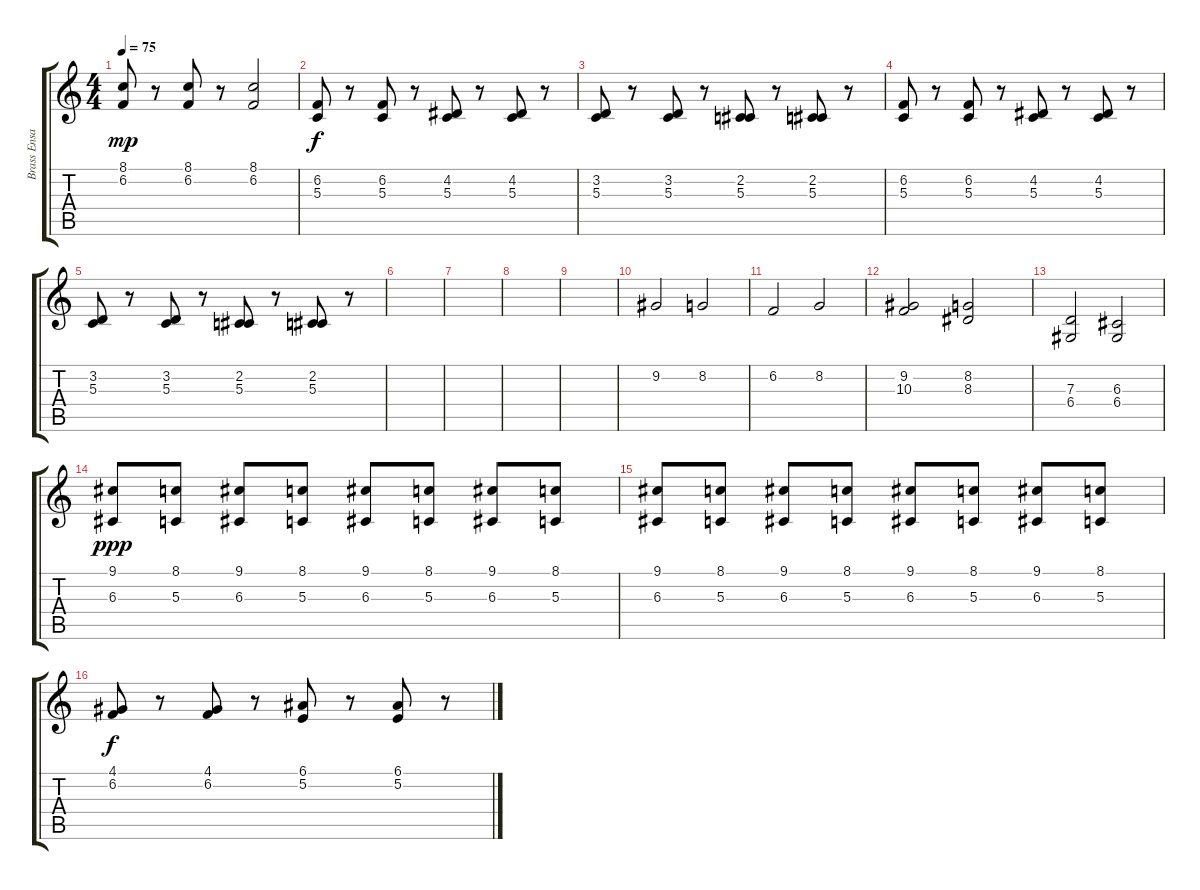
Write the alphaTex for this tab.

\track ("Brass Ensamble" "Brass Ensa") {instrument tuba}
\staff {score tabs}
\tuning (E4 B3 G3 D3 A2 E2) {hide}
\ts (4 4)
\tempo 75
\clef g2
\ks c
(8.1 6.2).8{dy mp} r.8 (8.1 6.2).8 r.8 (8.1 6.2).2 |
(6.2 5.3).8{dy f} r.8 (6.2 5.3).8 r.8 (4.2 5.3).8 r.8 (4.2 5.3).8 r.8 |
(3.2 5.3).8 r.8 (3.2 5.3).8 r.8 (2.2 5.3).8 r.8 (2.2 5.3).8 r.8 |
(6.2 5.3).8 r.8 (6.2 5.3).8 r.8 (4.2 5.3).8 r.8 (4.2 5.3).8 r.8 |
(3.2 5.3).8 r.8 (3.2 5.3).8 r.8 (2.2 5.3).8 r.8 (2.2 5.3).8 r.8 |
|
|
|
|
9.2.2 8.2.2 |
6.2.2 8.2.2 |
(9.2 10.3).2 (8.2 8.3).2 |
(7.3 6.4).2 (6.3 6.4).2 |
(9.1 6.3).8{dy ppp} (8.1 5.3).8 (9.1 6.3).8 (8.1 5.3).8 (9.1 6.3).8 (8.1 5.3).8 (9.1 6.3).8 (8.1 5.3).8 |
(9.1 6.3).8 (8.1 5.3).8 (9.1 6.3).8 (8.1 5.3).8 (9.1 6.3).8 (8.1 5.3).8 (9.1 6.3).8 (8.1 5.3).8 |
(4.1 6.2).8{dy f} r.8 (4.1 6.2).8 r.8 (6.1 5.2).8 r.8 (6.1 5.2).8 r.8
